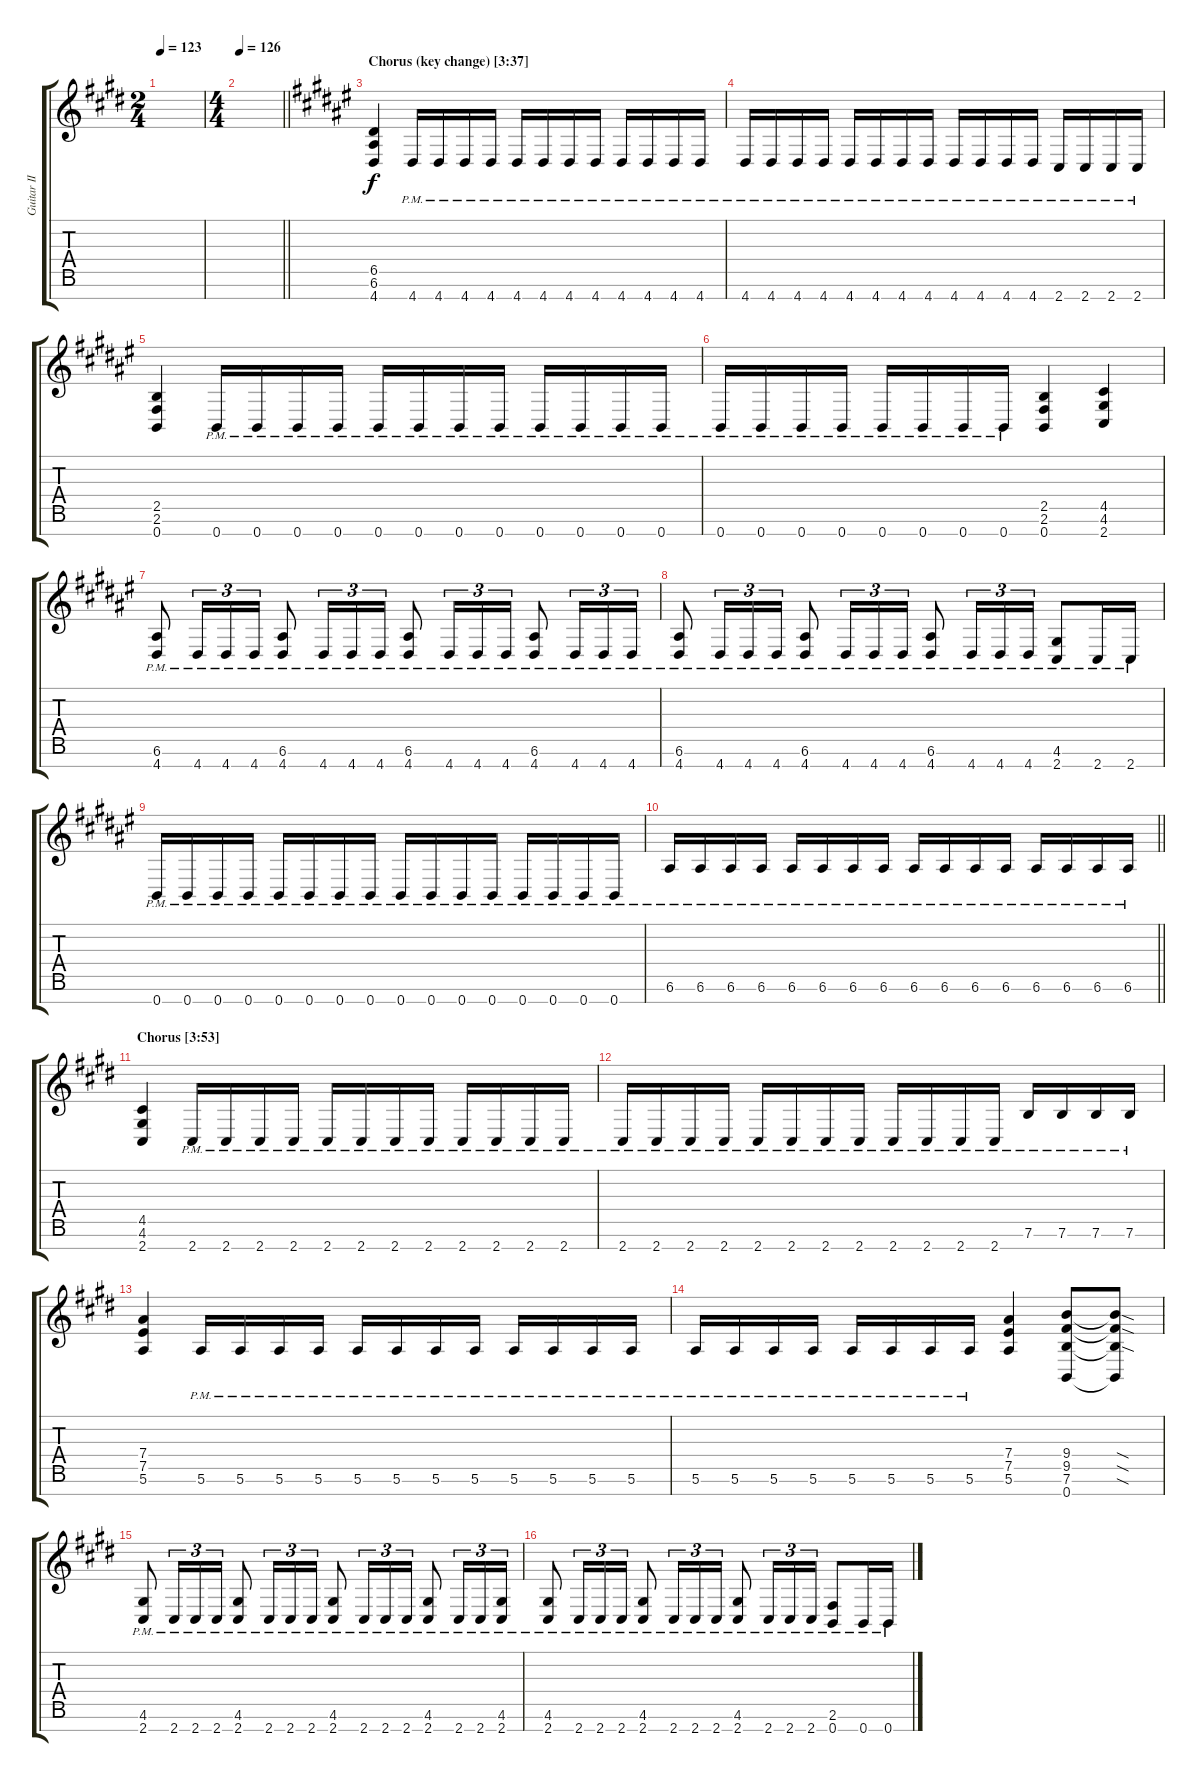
\track ("Guitar II" "Guitar II") {instrument distortionguitar}
\staff {score tabs}
\tuning (E4 B3 G3 D3 A2 E2 B1) {hide}
\ts (2 4)
\tempo 123
\clef g2
\ks c#minor
|
\ts (4 4)
\tempo 126
\barLineRight lightlight
|
\section ("" "Chorus (key change) [3:37]")
\ks d#minor
(6.5 6.6 4.7).4 4.7{pm}.16 4.7{pm}.16 4.7{pm}.16 4.7{pm}.16 4.7{pm}.16 4.7{pm}.16 4.7{pm}.16 4.7{pm}.16 4.7{pm}.16 4.7{pm}.16 4.7{pm}.16 4.7{pm}.16 |
4.7{pm}.16 4.7{pm}.16 4.7{pm}.16 4.7{pm}.16 4.7{pm}.16 4.7{pm}.16 4.7{pm}.16 4.7{pm}.16 4.7{pm}.16 4.7{pm}.16 4.7{pm}.16 4.7{pm}.16 2.7{pm}.16 2.7{pm}.16 2.7{pm}.16 2.7{pm}.16 |
(2.5 2.6 0.7).4 0.7{pm}.16 0.7{pm}.16 0.7{pm}.16 0.7{pm}.16 0.7{pm}.16 0.7{pm}.16 0.7{pm}.16 0.7{pm}.16 0.7{pm}.16 0.7{pm}.16 0.7{pm}.16 0.7{pm}.16 |
0.7{pm}.16 0.7{pm}.16 0.7{pm}.16 0.7{pm}.16 0.7{pm}.16 0.7{pm}.16 0.7{pm}.16 0.7{pm}.16 (2.5 2.6 0.7).4 (4.5 4.6 2.7).4 |
(6.6{pm} 4.7{pm}).8 4.7{pm}.16{tu (3 2)} 4.7{pm}.16{tu (3 2)} 4.7{pm}.16{tu (3 2)} (6.6{pm} 4.7{pm}).8 4.7{pm}.16{tu (3 2)} 4.7{pm}.16{tu (3 2)} 4.7{pm}.16{tu (3 2)} (6.6{pm} 4.7{pm}).8 4.7{pm}.16{tu (3 2)} 4.7{pm}.16{tu (3 2)} 4.7{pm}.16{tu (3 2)} (6.6{pm} 4.7{pm}).8 4.7{pm}.16{tu (3 2)} 4.7{pm}.16{tu (3 2)} 4.7{pm}.16{tu (3 2)} |
(6.6{pm} 4.7{pm}).8 4.7{pm}.16{tu (3 2)} 4.7{pm}.16{tu (3 2)} 4.7{pm}.16{tu (3 2)} (6.6{pm} 4.7{pm}).8 4.7{pm}.16{tu (3 2)} 4.7{pm}.16{tu (3 2)} 4.7{pm}.16{tu (3 2)} (6.6{pm} 4.7{pm}).8 4.7{pm}.16{tu (3 2)} 4.7{pm}.16{tu (3 2)} 4.7{pm}.16{tu (3 2)} (4.6{pm} 2.7{pm}).8 2.7{pm}.16 2.7{pm}.16 |
0.7{pm}.16 0.7{pm}.16 0.7{pm}.16 0.7{pm}.16 0.7{pm}.16 0.7{pm}.16 0.7{pm}.16 0.7{pm}.16 0.7{pm}.16 0.7{pm}.16 0.7{pm}.16 0.7{pm}.16 0.7{pm}.16 0.7{pm}.16 0.7{pm}.16 0.7{pm}.16 |
\barLineRight lightlight
6.6{pm}.16 6.6{pm}.16 6.6{pm}.16 6.6{pm}.16 6.6{pm}.16 6.6{pm}.16 6.6{pm}.16 6.6{pm}.16 6.6{pm}.16 6.6{pm}.16 6.6{pm}.16 6.6{pm}.16 6.6{pm}.16 6.6{pm}.16 6.6{pm}.16 6.6{pm}.16 |
\section ("" "Chorus [3:53]")
\ks c#minor
(4.5 4.6 2.7).4 2.7{pm}.16 2.7{pm}.16 2.7{pm}.16 2.7{pm}.16 2.7{pm}.16 2.7{pm}.16 2.7{pm}.16 2.7{pm}.16 2.7{pm}.16 2.7{pm}.16 2.7{pm}.16 2.7{pm}.16 |
2.7{pm}.16 2.7{pm}.16 2.7{pm}.16 2.7{pm}.16 2.7{pm}.16 2.7{pm}.16 2.7{pm}.16 2.7{pm}.16 2.7{pm}.16 2.7{pm}.16 2.7{pm}.16 2.7{pm}.16 7.6{pm}.16 7.6{pm}.16 7.6{pm}.16 7.6{pm}.16 |
(7.4 7.5 5.6).4 5.6{pm}.16 5.6{pm}.16 5.6{pm}.16 5.6{pm}.16 5.6{pm}.16 5.6{pm}.16 5.6{pm}.16 5.6{pm}.16 5.6{pm}.16 5.6{pm}.16 5.6{pm}.16 5.6{pm}.16 |
5.6{pm}.16 5.6{pm}.16 5.6{pm}.16 5.6{pm}.16 5.6{pm}.16 5.6{pm}.16 5.6{pm}.16 5.6{pm}.16 (7.4 7.5 5.6).4 (9.4 9.5 7.6 0.7).8 (9.4{sod t} 9.5{sod t} 7.6{sod t} 0.7{t}).8 |
(4.6{pm} 2.7{pm}).8 2.7{pm}.16{tu (3 2)} 2.7{pm}.16{tu (3 2)} 2.7{pm}.16{tu (3 2)} (4.6{pm} 2.7{pm}).8 2.7{pm}.16{tu (3 2)} 2.7{pm}.16{tu (3 2)} 2.7{pm}.16{tu (3 2)} (4.6{pm} 2.7{pm}).8 2.7{pm}.16{tu (3 2)} 2.7{pm}.16{tu (3 2)} 2.7{pm}.16{tu (3 2)} (4.6{pm} 2.7{pm}).8 2.7{pm}.16{tu (3 2)} 2.7{pm}.16{tu (3 2)} (4.6{pm} 2.7{pm}).16{tu (3 2)} |
(4.6{pm} 2.7{pm}).8 2.7{pm}.16{tu (3 2)} 2.7{pm}.16{tu (3 2)} 2.7{pm}.16{tu (3 2)} (4.6{pm} 2.7{pm}).8 2.7{pm}.16{tu (3 2)} 2.7{pm}.16{tu (3 2)} 2.7{pm}.16{tu (3 2)} (4.6{pm} 2.7{pm}).8 2.7{pm}.16{tu (3 2)} 2.7{pm}.16{tu (3 2)} 2.7{pm}.16{tu (3 2)} (2.6{pm} 0.7{pm}).8 0.7{pm}.16 0.7{pm}.16
